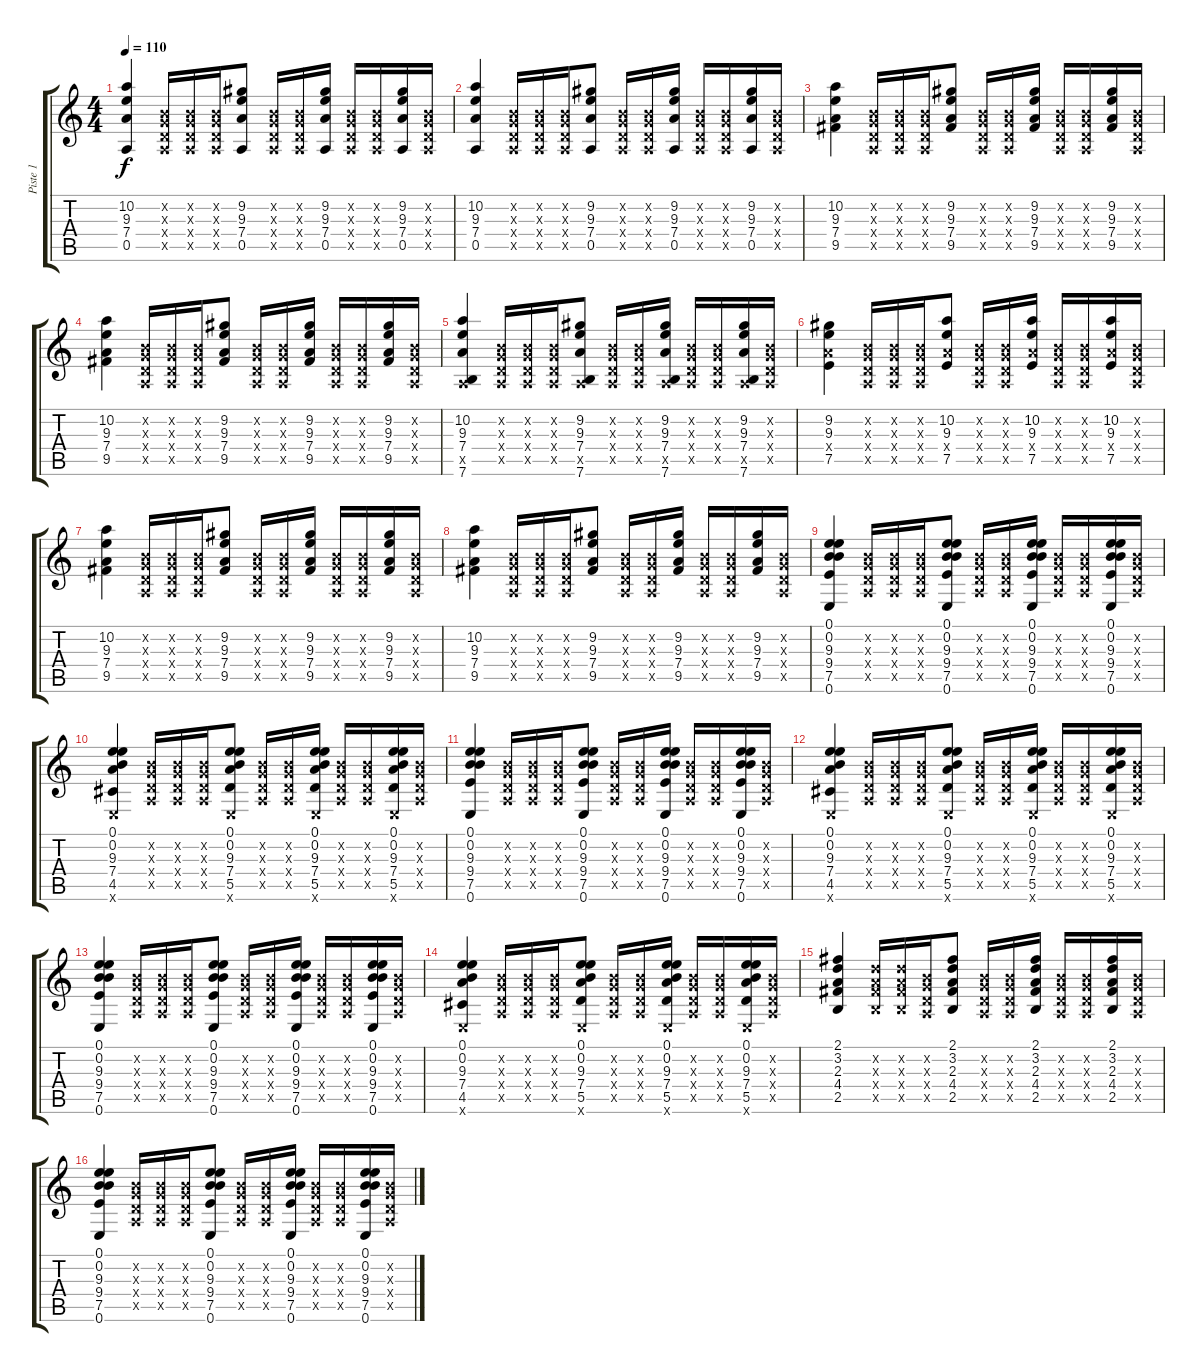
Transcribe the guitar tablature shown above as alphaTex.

\track ("Piste 1" "Piste 1") {instrument electricguitarjazz}
\staff {score tabs}
\tuning (E4 B3 G3 D3 A2 E2) {hide}
\ts (4 4)
\tempo 110
\clef g2
\ks c
(10.2 9.3 7.4 0.5).4{dy f} (0.2{x} 0.3{x} 0.4{x} 0.5{x}).16 (0.2{x} 0.3{x} 0.4{x} 0.5{x}).16 (0.2{x} 0.3{x} 0.4{x} 0.5{x}).16 (9.2 9.3 7.4 0.5).8 (0.2{x} 0.3{x} 0.4{x} 0.5{x}).16 (0.2{x} 0.3{x} 0.4{x} 0.5{x}).16 (9.2 9.3 7.4 0.5).16 (0.2{x} 0.3{x} 0.4{x} 0.5{x}).16 (0.2{x} 0.3{x} 0.4{x} 0.5{x}).16 (9.2 9.3 7.4 0.5).16 (0.2{x} 0.3{x} 0.4{x} 0.5{x}).16 |
(10.2 9.3 7.4 0.5).4 (0.2{x} 0.3{x} 0.4{x} 0.5{x}).16 (0.2{x} 0.3{x} 0.4{x} 0.5{x}).16 (0.2{x} 0.3{x} 0.4{x} 0.5{x}).16 (9.2 9.3 7.4 0.5).8 (0.2{x} 0.3{x} 0.4{x} 0.5{x}).16 (0.2{x} 0.3{x} 0.4{x} 0.5{x}).16 (9.2 9.3 7.4 0.5).16 (0.2{x} 0.3{x} 0.4{x} 0.5{x}).16 (0.2{x} 0.3{x} 0.4{x} 0.5{x}).16 (9.2 9.3 7.4 0.5).16 (0.2{x} 0.3{x} 0.4{x} 0.5{x}).16 |
(10.2 9.3 7.4 9.5).4 (0.2{x} 0.3{x} 0.4{x} 0.5{x}).16 (0.2{x} 0.3{x} 0.4{x} 0.5{x}).16 (0.2{x} 0.3{x} 0.4{x} 0.5{x}).16 (9.2 9.3 7.4 9.5).8 (0.2{x} 0.3{x} 0.4{x} 0.5{x}).16 (0.2{x} 0.3{x} 0.4{x} 0.5{x}).16 (9.2 9.3 7.4 9.5).16 (0.2{x} 0.3{x} 0.4{x} 0.5{x}).16 (0.2{x} 0.3{x} 0.4{x} 0.5{x}).16 (9.2 9.3 7.4 9.5).16 (0.2{x} 0.3{x} 0.4{x} 0.5{x}).16 |
(10.2 9.3 7.4 9.5).4 (0.2{x} 0.3{x} 0.4{x} 0.5{x}).16 (0.2{x} 0.3{x} 0.4{x} 0.5{x}).16 (0.2{x} 0.3{x} 0.4{x} 0.5{x}).16 (9.2 9.3 7.4 9.5).8 (0.2{x} 0.3{x} 0.4{x} 0.5{x}).16 (0.2{x} 0.3{x} 0.4{x} 0.5{x}).16 (9.2 9.3 7.4 9.5).16 (0.2{x} 0.3{x} 0.4{x} 0.5{x}).16 (0.2{x} 0.3{x} 0.4{x} 0.5{x}).16 (9.2 9.3 7.4 9.5).16 (0.2{x} 0.3{x} 0.4{x} 0.5{x}).16 |
(10.2 9.3 7.4 0.5{x} 7.6).4 (0.2{x} 0.3{x} 0.4{x} 0.5{x}).16 (0.2{x} 0.3{x} 0.4{x} 0.5{x}).16 (0.2{x} 0.3{x} 0.4{x} 0.5{x}).16 (9.2 9.3 7.4 0.5{x} 7.6).8 (0.2{x} 0.3{x} 0.4{x} 0.5{x}).16 (0.2{x} 0.3{x} 0.4{x} 0.5{x}).16 (9.2 9.3 7.4 0.5{x} 7.6).16 (0.2{x} 0.3{x} 0.4{x} 0.5{x}).16 (0.2{x} 0.3{x} 0.4{x} 0.5{x}).16 (9.2 9.3 7.4 0.5{x} 7.6).16 (0.2{x} 0.3{x} 0.4{x} 0.5{x}).16 |
(9.2 9.3 7.4{x} 7.5).4 (0.2{x} 0.3{x} 0.4{x} 0.5{x}).16 (0.2{x} 0.3{x} 0.4{x} 0.5{x}).16 (0.2{x} 0.3{x} 0.4{x} 0.5{x}).16 (10.2 9.3 7.4{x} 7.5).8 (0.2{x} 0.3{x} 0.4{x} 0.5{x}).16 (0.2{x} 0.3{x} 0.4{x} 0.5{x}).16 (10.2 9.3 7.4{x} 7.5).16 (0.2{x} 0.3{x} 0.4{x} 0.5{x}).16 (0.2{x} 0.3{x} 0.4{x} 0.5{x}).16 (10.2 9.3 7.4{x} 7.5).16 (0.2{x} 0.3{x} 0.4{x} 0.5{x}).16 |
(10.2 9.3 7.4 9.5).4 (0.2{x} 0.3{x} 0.4{x} 0.5{x}).16 (0.2{x} 0.3{x} 0.4{x} 0.5{x}).16 (0.2{x} 0.3{x} 0.4{x} 0.5{x}).16 (9.2 9.3 7.4 9.5).8 (0.2{x} 0.3{x} 0.4{x} 0.5{x}).16 (0.2{x} 0.3{x} 0.4{x} 0.5{x}).16 (9.2 9.3 7.4 9.5).16 (0.2{x} 0.3{x} 0.4{x} 0.5{x}).16 (0.2{x} 0.3{x} 0.4{x} 0.5{x}).16 (9.2 9.3 7.4 9.5).16 (0.2{x} 0.3{x} 0.4{x} 0.5{x}).16 |
(10.2 9.3 7.4 9.5).4 (0.2{x} 0.3{x} 0.4{x} 0.5{x}).16 (0.2{x} 0.3{x} 0.4{x} 0.5{x}).16 (0.2{x} 0.3{x} 0.4{x} 0.5{x}).16 (9.2 9.3 7.4 9.5).8 (0.2{x} 0.3{x} 0.4{x} 0.5{x}).16 (0.2{x} 0.3{x} 0.4{x} 0.5{x}).16 (9.2 9.3 7.4 9.5).16 (0.2{x} 0.3{x} 0.4{x} 0.5{x}).16 (0.2{x} 0.3{x} 0.4{x} 0.5{x}).16 (9.2 9.3 7.4 9.5).16 (0.2{x} 0.3{x} 0.4{x} 0.5{x}).16 |
(0.1 0.2 9.3 9.4 7.5 0.6).4 (0.2{x} 0.3{x} 0.4{x} 0.5{x}).16 (0.2{x} 0.3{x} 0.4{x} 0.5{x}).16 (0.2{x} 0.3{x} 0.4{x} 0.5{x}).16 (0.1 0.2 9.3 9.4 7.5 0.6).8 (0.2{x} 0.3{x} 0.4{x} 0.5{x}).16 (0.2{x} 0.3{x} 0.4{x} 0.5{x}).16 (0.1 0.2 9.3 9.4 7.5 0.6).16 (0.2{x} 0.3{x} 0.4{x} 0.5{x}).16 (0.2{x} 0.3{x} 0.4{x} 0.5{x}).16 (0.1 0.2 9.3 9.4 7.5 0.6).16 (0.2{x} 0.3{x} 0.4{x} 0.5{x}).16 |
(0.1 0.2 9.3 7.4 4.5 0.6{x}).4 (0.2{x} 0.3{x} 0.4{x} 0.5{x}).16 (0.2{x} 0.3{x} 0.4{x} 0.5{x}).16 (0.2{x} 0.3{x} 0.4{x} 0.5{x}).16 (0.1 0.2 9.3 7.4 5.5 0.6{x}).8 (0.2{x} 0.3{x} 0.4{x} 0.5{x}).16 (0.2{x} 0.3{x} 0.4{x} 0.5{x}).16 (0.1 0.2 9.3 7.4 5.5 0.6{x}).16 (0.2{x} 0.3{x} 0.4{x} 0.5{x}).16 (0.2{x} 0.3{x} 0.4{x} 0.5{x}).16 (0.1 0.2 9.3 7.4 5.5 0.6{x}).16 (0.2{x} 0.3{x} 0.4{x} 0.5{x}).16 |
(0.1 0.2 9.3 9.4 7.5 0.6).4 (0.2{x} 0.3{x} 0.4{x} 0.5{x}).16 (0.2{x} 0.3{x} 0.4{x} 0.5{x}).16 (0.2{x} 0.3{x} 0.4{x} 0.5{x}).16 (0.1 0.2 9.3 9.4 7.5 0.6).8 (0.2{x} 0.3{x} 0.4{x} 0.5{x}).16 (0.2{x} 0.3{x} 0.4{x} 0.5{x}).16 (0.1 0.2 9.3 9.4 7.5 0.6).16 (0.2{x} 0.3{x} 0.4{x} 0.5{x}).16 (0.2{x} 0.3{x} 0.4{x} 0.5{x}).16 (0.1 0.2 9.3 9.4 7.5 0.6).16 (0.2{x} 0.3{x} 0.4{x} 0.5{x}).16 |
(0.1 0.2 9.3 7.4 4.5 0.6{x}).4 (0.2{x} 0.3{x} 0.4{x} 0.5{x}).16 (0.2{x} 0.3{x} 0.4{x} 0.5{x}).16 (0.2{x} 0.3{x} 0.4{x} 0.5{x}).16 (0.1 0.2 9.3 7.4 5.5 0.6{x}).8 (0.2{x} 0.3{x} 0.4{x} 0.5{x}).16 (0.2{x} 0.3{x} 0.4{x} 0.5{x}).16 (0.1 0.2 9.3 7.4 5.5 0.6{x}).16 (0.2{x} 0.3{x} 0.4{x} 0.5{x}).16 (0.2{x} 0.3{x} 0.4{x} 0.5{x}).16 (0.1 0.2 9.3 7.4 5.5 0.6{x}).16 (0.2{x} 0.3{x} 0.4{x} 0.5{x}).16 |
(0.1 0.2 9.3 9.4 7.5 0.6).4 (0.2{x} 0.3{x} 0.4{x} 0.5{x}).16 (0.2{x} 0.3{x} 0.4{x} 0.5{x}).16 (0.2{x} 0.3{x} 0.4{x} 0.5{x}).16 (0.1 0.2 9.3 9.4 7.5 0.6).8 (0.2{x} 0.3{x} 0.4{x} 0.5{x}).16 (0.2{x} 0.3{x} 0.4{x} 0.5{x}).16 (0.1 0.2 9.3 9.4 7.5 0.6).16 (0.2{x} 0.3{x} 0.4{x} 0.5{x}).16 (0.2{x} 0.3{x} 0.4{x} 0.5{x}).16 (0.1 0.2 9.3 9.4 7.5 0.6).16 (0.2{x} 0.3{x} 0.4{x} 0.5{x}).16 |
(0.1 0.2 9.3 7.4 4.5 0.6{x}).4 (0.2{x} 0.3{x} 0.4{x} 0.5{x}).16 (0.2{x} 0.3{x} 0.4{x} 0.5{x}).16 (0.2{x} 0.3{x} 0.4{x} 0.5{x}).16 (0.1 0.2 9.3 7.4 5.5 0.6{x}).8 (0.2{x} 0.3{x} 0.4{x} 0.5{x}).16 (0.2{x} 0.3{x} 0.4{x} 0.5{x}).16 (0.1 0.2 9.3 7.4 5.5 0.6{x}).16 (0.2{x} 0.3{x} 0.4{x} 0.5{x}).16 (0.2{x} 0.3{x} 0.4{x} 0.5{x}).16 (0.1 0.2 9.3 7.4 5.5 0.6{x}).16 (0.2{x} 0.3{x} 0.4{x} 0.5{x}).16 |
(2.1 3.2 2.3 4.4 2.5).4 (3.2{x} 2.3{x} 4.4{x} 2.5{x}).16 (3.2{x} 2.3{x} 4.4{x} 2.5{x}).16 (0.2{x} 0.3{x} 0.4{x} 0.5{x}).16 (2.1 3.2 2.3 4.4 2.5).8 (0.2{x} 0.3{x} 0.4{x} 0.5{x}).16 (0.2{x} 0.3{x} 0.4{x} 0.5{x}).16 (2.1 3.2 2.3 4.4 2.5).16 (0.2{x} 0.3{x} 0.4{x} 0.5{x}).16 (0.2{x} 0.3{x} 0.4{x} 0.5{x}).16 (2.1 3.2 2.3 4.4 2.5).16 (0.2{x} 0.3{x} 0.4{x} 0.5{x}).16 |
(0.1 0.2 9.3 9.4 7.5 0.6).4 (0.2{x} 0.3{x} 0.4{x} 0.5{x}).16 (0.2{x} 0.3{x} 0.4{x} 0.5{x}).16 (0.2{x} 0.3{x} 0.4{x} 0.5{x}).16 (0.1 0.2 9.3 9.4 7.5 0.6).8 (0.2{x} 0.3{x} 0.4{x} 0.5{x}).16 (0.2{x} 0.3{x} 0.4{x} 0.5{x}).16 (0.1 0.2 9.3 9.4 7.5 0.6).16 (0.2{x} 0.3{x} 0.4{x} 0.5{x}).16 (0.2{x} 0.3{x} 0.4{x} 0.5{x}).16 (0.1 0.2 9.3 9.4 7.5 0.6).16 (0.2{x} 0.3{x} 0.4{x} 0.5{x}).16
